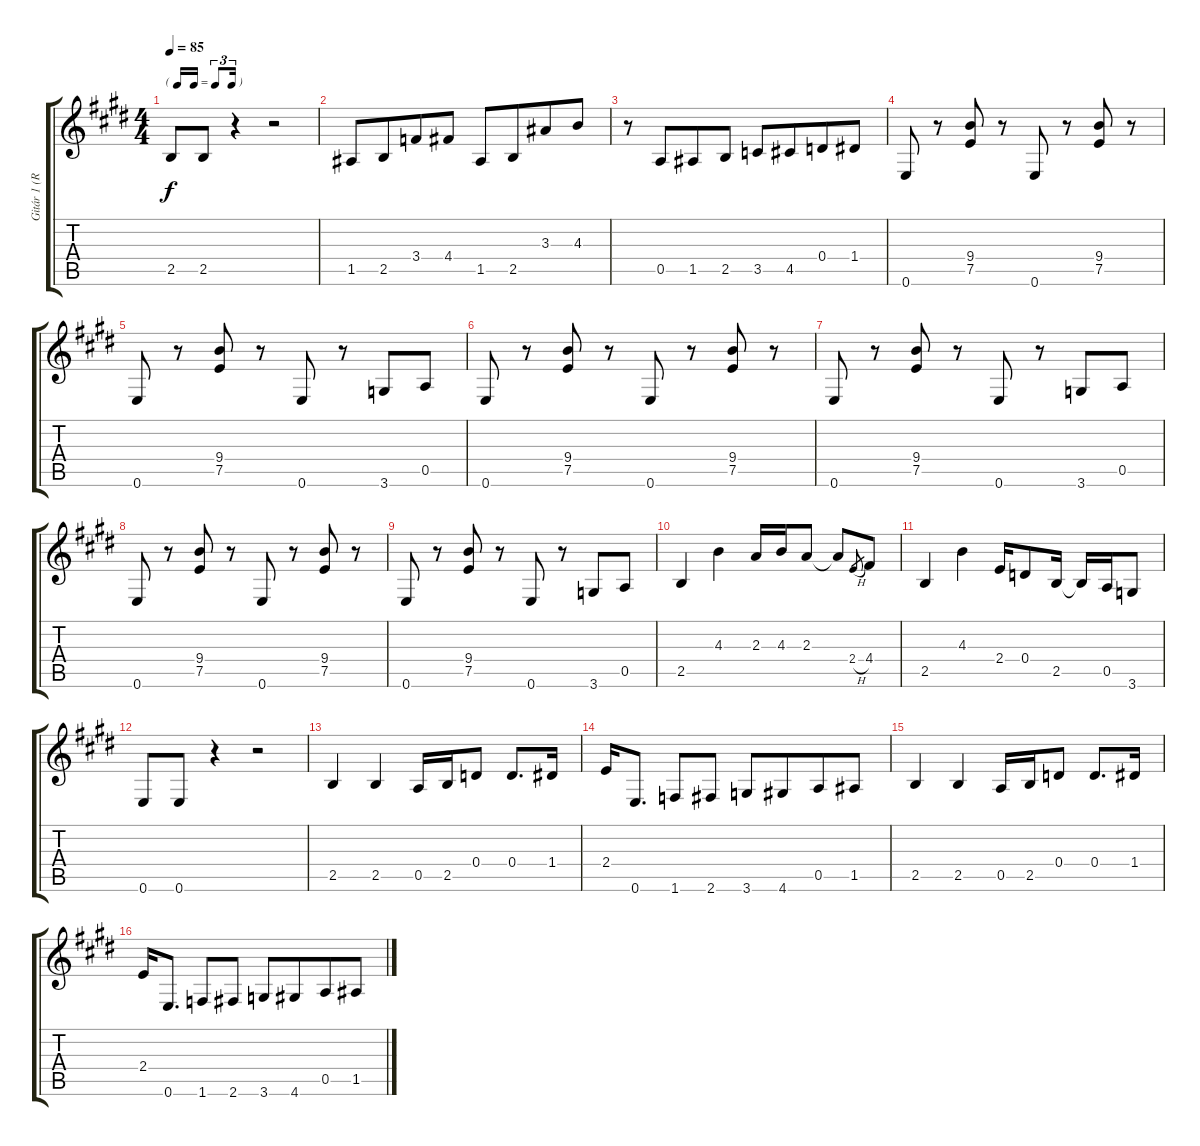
\track ("Gitár 1 (Ritchie Blackmore)" "Gitár 1 (R") {instrument distortionguitar}
\staff {score tabs}
\tuning (E4 B3 G3 D3 A2 E2) {hide}
\ts (4 4)
\tf triplet16th
\tempo 85
\clef g2
\ks e
2.5.8{dy f} 2.5.8 r.4 r.2 |
1.5.8 2.5.8{beam merge} 3.4.8 4.4.8 1.5.8 2.5.8{beam merge} 3.3.8 4.3.8 |
r.8 0.5.8{beam merge} 1.5.8 2.5.8 3.5.8 4.5.8{beam merge} 0.4.8 1.4.8 |
0.6.8{volume 16} r.8 (9.4 7.5).8 r.8 0.6.8 r.8 (9.4 7.5).8 r.8 |
0.6.8 r.8 (9.4 7.5).8 r.8 0.6.8 r.8 3.6.8 0.5.8 |
0.6.8 r.8 (9.4 7.5).8 r.8 0.6.8 r.8 (9.4 7.5).8 r.8 |
0.6.8 r.8 (9.4 7.5).8 r.8 0.6.8 r.8 3.6.8 0.5.8 |
0.6.8 r.8 (9.4 7.5).8 r.8 0.6.8 r.8 (9.4 7.5).8 r.8 |
0.6.8 r.8 (9.4 7.5).8 r.8 0.6.8 r.8 3.6.8 0.5.8 |
2.5.4 4.3.4 2.3.16 4.3.16 2.3.8 2.3{t}.8 2.4{h}.8{gr} 4.4.8 |
2.5.4 4.3.4 2.4.16 0.4.8 2.5.16 2.5{t}.16 0.5.16 3.6.8 |
0.6.8 0.6.8 r.4 r.2 |
2.5.4 2.5.4 0.5.16 2.5.16 0.4.8 0.4.8{d} 1.4.16 |
2.4.16 0.6.8{d} 1.6.8 2.6.8 3.6.8 4.6.8{beam merge} 0.5.8 1.5.8 |
2.5.4 2.5.4 0.5.16 2.5.16 0.4.8 0.4.8{d} 1.4.16 |
2.4.16 0.6.8{d} 1.6.8 2.6.8 3.6.8 4.6.8{beam merge} 0.5.8 1.5.8
